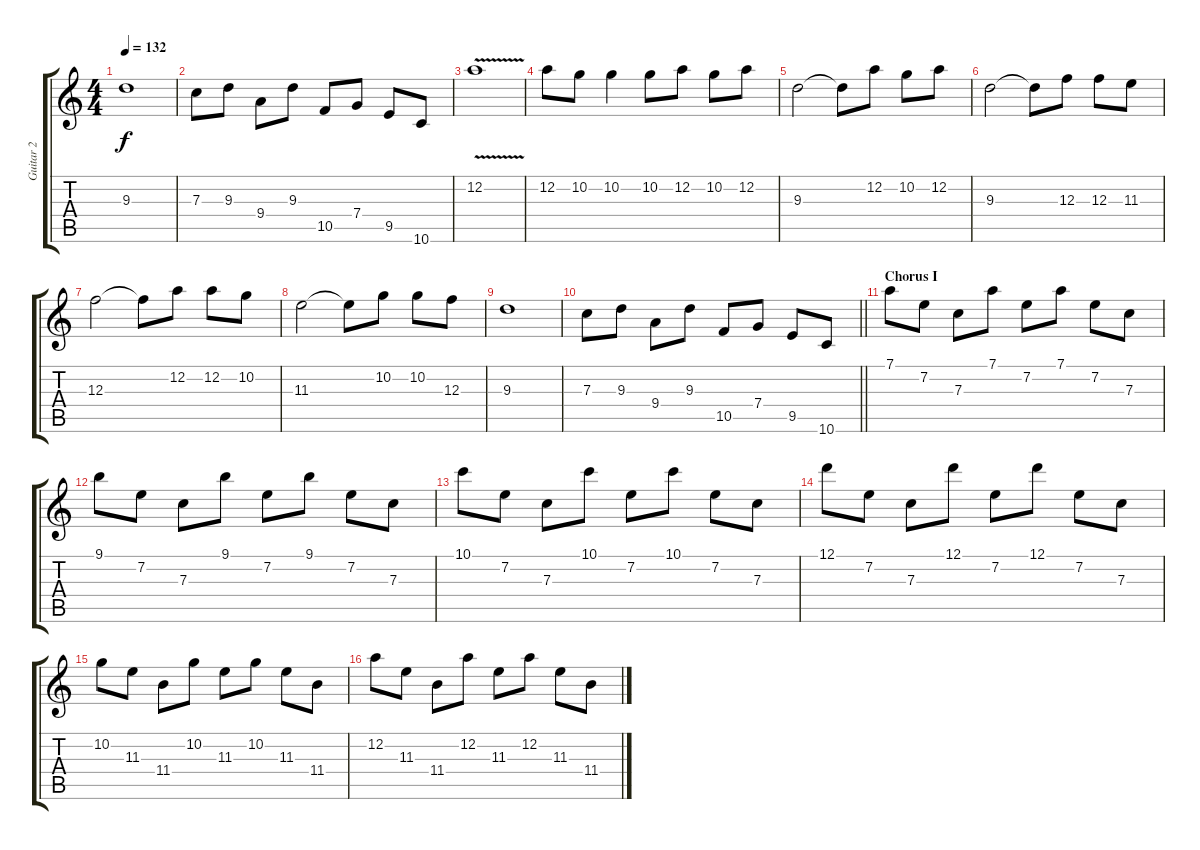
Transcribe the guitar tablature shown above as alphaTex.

\track ("Guitar 2" "Guitar 2") {instrument distortionguitar}
\staff {score tabs}
\tuning (D4 A3 F3 C3 G2 D2) {hide}
\ts (4 4)
\tempo 132
\clef g2
\ks c
9.3.1{dy f} |
7.3.8 9.3.8 9.4.8 9.3.8 10.5.8 7.4.8 9.5.8 10.6.8 |
12.2{v}.1 |
12.2.8 10.2.8 10.2.4 10.2.8 12.2.8 10.2.8 12.2.8 |
9.3.2 9.3{t}.8 12.2.8 10.2.8 12.2.8 |
9.3.2 9.3{t}.8 12.3.8 12.3.8 11.3.8 |
12.3.2 12.3{t}.8 12.2.8 12.2.8 10.2.8 |
11.3.2 11.3{t}.8 10.2.8 10.2.8 12.3.8 |
9.3.1 |
\barLineRight lightlight
7.3.8 9.3.8 9.4.8 9.3.8 10.5.8 7.4.8 9.5.8 10.6.8 |
\section ("" "Chorus I")
7.1.8 7.2.8 7.3.8 7.1.8 7.2.8 7.1.8 7.2.8 7.3.8 |
9.1.8 7.2.8 7.3.8 9.1.8 7.2.8 9.1.8 7.2.8 7.3.8 |
10.1.8 7.2.8 7.3.8 10.1.8 7.2.8 10.1.8 7.2.8 7.3.8 |
12.1.8 7.2.8 7.3.8 12.1.8 7.2.8 12.1.8 7.2.8 7.3.8 |
10.2.8 11.3.8 11.4.8 10.2.8 11.3.8 10.2.8 11.3.8 11.4.8 |
12.2.8 11.3.8 11.4.8 12.2.8 11.3.8 12.2.8 11.3.8 11.4.8
